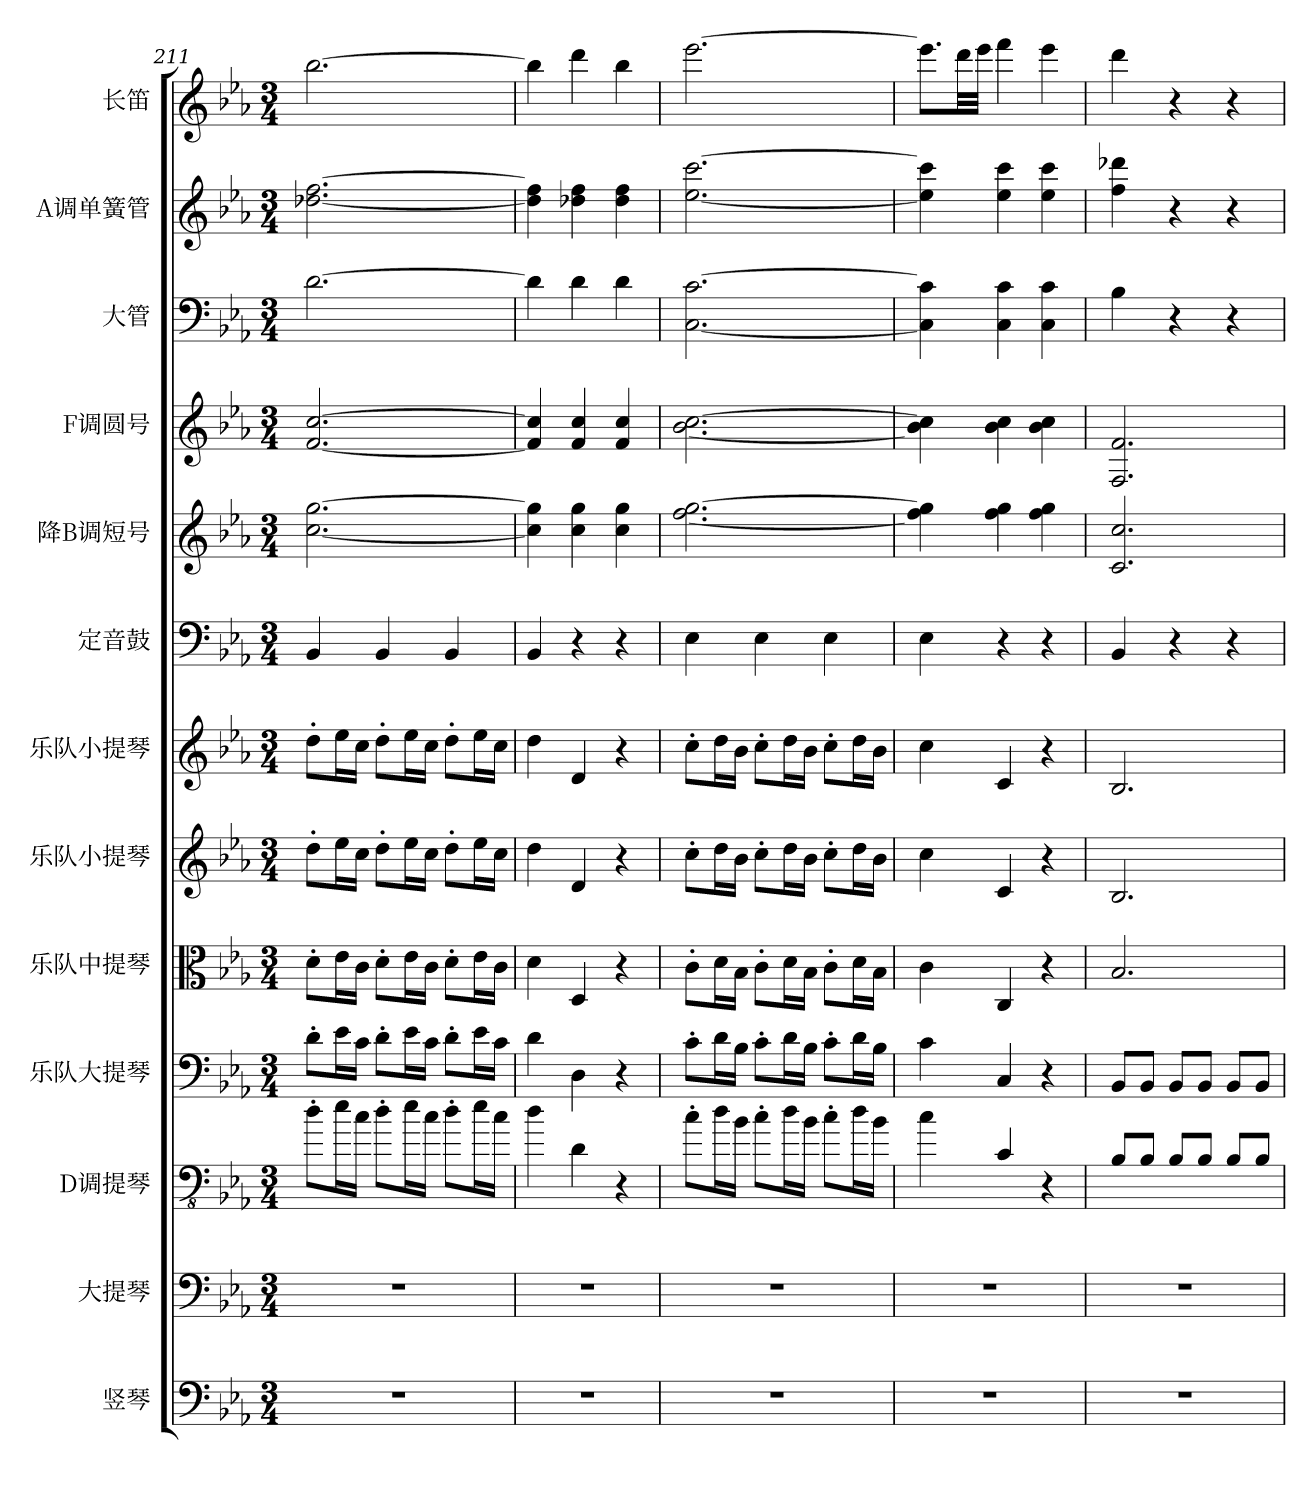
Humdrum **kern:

**kern	**kern	**kern	**kern	**kern	**kern	**kern	**kern	**kern	**kern	**kern	**kern	**kern
*part13	*part12	*part11	*part10	*part9	*part8	*part7	*part6	*part5	*part4	*part3	*part2	*part1
*staff13	*staff12	*staff11	*staff10	*staff9	*staff8	*staff7	*staff6	*staff5	*staff4	*staff3	*staff2	*staff1
*I"竖琴	*I"大提琴	*I"D调提琴	*I"乐队大提琴	*I"乐队中提琴	*I"乐队小提琴	*I"乐队小提琴	*I"定音鼓	*I"降B调短号	*I"F调圆号	*I"大管	*I"A调单簧管	*I"长笛
*clefF4	*clefF4	*clefFv4	*clefF4	*clefC3	*clefG2	*clefG2	*clefF4	*clefG2	*clefG2	*clefF4	*clefG2	*clefG2
*	*	*ITrd7c12	*	*	*	*	*	*ITrd1c2	*ITrd4c7	*	*ITrd2c3	*
*k[b-e-a-]	*k[b-e-a-]	*k[b-e-a-]	*k[b-e-a-]	*k[b-e-a-]	*k[b-e-a-]	*k[b-e-a-]	*k[b-e-a-]	*k[b-e-a-d-g-]	*k[b-e-a-d-]	*k[b-e-a-]	*k[]	*k[b-e-a-]
*M3/4	*M3/4	*M3/4	*M3/4	*M3/4	*M3/4	*M3/4	*M3/4	*M3/4	*M3/4	*M3/4	*M3/4	*M3/4
=211	=211	=211	=211	=211	=211	=211	=211	=211	=211	=211	=211	=211
2.r	2.r	8D'\L	8d'\L	8d'\L	8dd'\L	8dd'\L	4BB-/	[2.b-\ [2.ff\	[2.B-/ [2.f/	[2.d\	[2.b-X\ [2.dd\	[2.bb-\
.	.	16E-\L	16e-\L	16e-\L	16ee-\L	16ee-\L	.	.	.	.	.	.
.	.	16C\JJ	16c\JJ	16c\JJ	16cc\JJ	16cc\JJ	.	.	.	.	.	.
.	.	8D'\L	8d'\L	8d'\L	8dd'\L	8dd'\L	4BB-/	.	.	.	.	.
.	.	16E-\L	16e-\L	16e-\L	16ee-\L	16ee-\L	.	.	.	.	.	.
.	.	16C\JJ	16c\JJ	16c\JJ	16cc\JJ	16cc\JJ	.	.	.	.	.	.
.	.	8D'\L	8d'\L	8d'\L	8dd'\L	8dd'\L	4BB-/	.	.	.	.	.
.	.	16E-\L	16e-\L	16e-\L	16ee-\L	16ee-\L	.	.	.	.	.	.
.	.	16C\JJ	16c\JJ	16c\JJ	16cc\JJ	16cc\JJ	.	.	.	.	.	.
!!LO:PB:g=z
=212	=212	=212	=212	=212	=212	=212	=212	=212	=212	=212	=212	=212
2.r	2.r	4D\	4d\	4d\	4dd\	4dd\	4BB-/	4b-\] 4ff\]	4B-/] 4f/]	4d\]	4b-\] 4dd\]	4bb-\]
.	.	4DD\	4D\	4D/	4d/	4d/	4r	4b-\ 4ff\	4B-/ 4f/	4d\	4b-X\ 4dd\	4ddd\
.	.	4r	4r	4r	4r	4r	4r	4b-\ 4ff\	4B-/ 4f/	4d\	4b-\ 4dd\	4bb-\
=213	=213	=213	=213	=213	=213	=213	=213	=213	=213	=213	=213	=213
2.r	2.r	8C'\L	8c'\L	8c'\L	8cc'\L	8cc'\L	4E-\	[2.ee-\ [2.ff\	[2.e-\ [2.f\	[2.C\ [2.c\	[2.cc\ [2.aa\	[2.eee-\
.	.	16D\L	16d\L	16d\L	16dd\L	16dd\L	.	.	.	.	.	.
.	.	16BB-\JJ	16B-\JJ	16B-\JJ	16b-\JJ	16b-\JJ	.	.	.	.	.	.
.	.	8C'\L	8c'\L	8c'\L	8cc'\L	8cc'\L	4E-\	.	.	.	.	.
.	.	16D\L	16d\L	16d\L	16dd\L	16dd\L	.	.	.	.	.	.
.	.	16BB-\JJ	16B-\JJ	16B-\JJ	16b-\JJ	16b-\JJ	.	.	.	.	.	.
.	.	8C'\L	8c'\L	8c'\L	8cc'\L	8cc'\L	4E-\	.	.	.	.	.
.	.	16D\L	16d\L	16d\L	16dd\L	16dd\L	.	.	.	.	.	.
.	.	16BB-\JJ	16B-\JJ	16B-\JJ	16b-\JJ	16b-\JJ	.	.	.	.	.	.
=214	=214	=214	=214	=214	=214	=214	=214	=214	=214	=214	=214	=214
2.r	2.r	4C\	4c\	4c\	4cc\	4cc\	4E-\	4ee-\] 4ff\]	4e-\] 4f\]	4C\] 4c\]	4cc\] 4aa\]	8.eee-\L]
.	.	.	.	.	.	.	.	.	.	.	.	32ddd\LL
.	.	.	.	.	.	.	.	.	.	.	.	32eee-\JJJ
.	.	4CC/	4C/	4C/	4c/	4c/	4r	4ee-\ 4ff\	4e-\ 4f\	4C\ 4c\	4cc\ 4aa\	4fff\
.	.	4r	4r	4r	4r	4r	4r	4ee-\ 4ff\	4e-\ 4f\	4C\ 4c\	4cc\ 4aa\	4eee-\
=215	=215	=215	=215	=215	=215	=215	=215	=215	=215	=215	=215	=215
2.r	2.r	8BBB-/L	8BB-/L	2.B-/	2.B-/	2.B-/	4BB-/	2.B-/ 2.b-/	2.BB-/ 2.B-/	4B-\	4dd\ 4bb-X\	4ddd\
.	.	8BBB-/J	8BB-/J	.	.	.	.	.	.	.	.	.
.	.	8BBB-/L	8BB-/L	.	.	.	4r	.	.	4r	4r	4r
.	.	8BBB-/J	8BB-/J	.	.	.	.	.	.	.	.	.
.	.	8BBB-/L	8BB-/L	.	.	.	4r	.	.	4r	4r	4r
.	.	8BBB-/J	8BB-/J	.	.	.	.	.	.	.	.	.
=	=	=	=	=	=	=	=	=	=	=	=	=
*-	*-	*-	*-	*-	*-	*-	*-	*-	*-	*-	*-	*-
